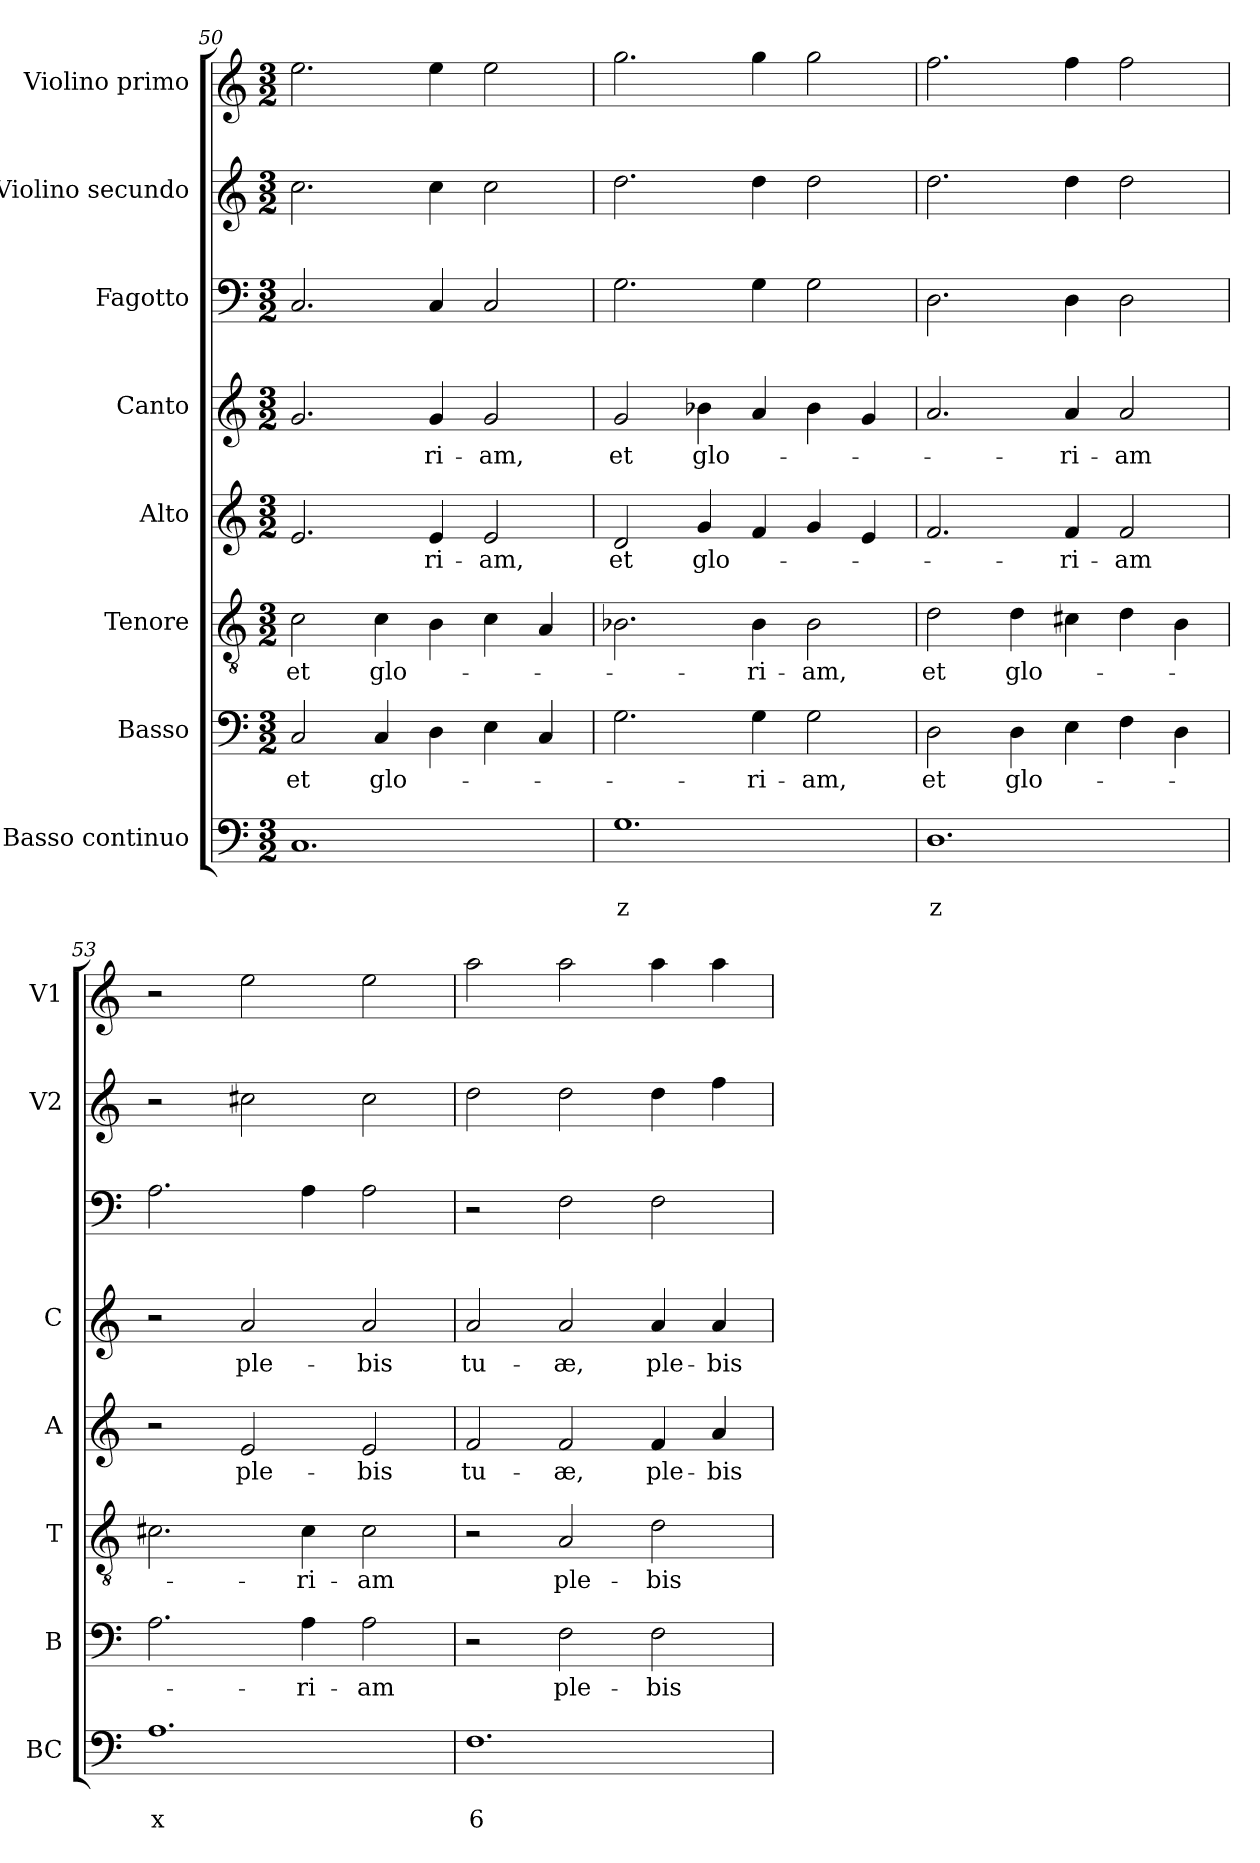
**kern	**text	**text	**kern	**text	**kern	**text	**kern	**text	**kern	**text	**kern	**kern	**kern
*part8	*part8	*part8	*part7	*part7	*part6	*part6	*part5	*part5	*part4	*part4	*part3	*part2	*part1
*staff8	*staff8	*staff8	*staff7	*staff7	*staff6	*staff6	*staff5	*staff5	*staff4	*staff4	*staff3	*staff2	*staff1
*I"Basso continuo	*	*	*I"Basso	*	*I"Tenore	*	*I"Alto	*	*I"Canto	*	*I"Fagotto	*I"Violino secundo	*I"Violino primo
*I'BC	*	*	*I'B	*	*I'T	*	*I'A	*	*I'C	*	*	*I'V2	*I'V1
!!LO:LB:g=z
*clefF4	*	*	*clefF4	*	*clefGv2	*	*clefG2	*	*clefG2	*	*clefF4	*clefG2	*clefG2
*k[]	*	*	*k[]	*	*k[]	*	*k[]	*	*k[]	*	*k[]	*k[]	*k[]
*C:	*	*	*C:	*	*C:	*	*C:	*	*C:	*	*C:	*C:	*C:
*M3/2	*	*	*M3/2	*	*M3/2	*	*M3/2	*	*M3/2	*	*M3/2	*M3/2	*M3/2
=50	=50	=50	=50	=50	=50	=50	=50	=50	=50	=50	=50	=50	=50
!	!	!	!	!LO:LY:b	!	!LO:LY:b	!	!	!	!	!	!	!
1.C	.	.	2C/	et	2c\	et	2.e/	.	2.g/	.	2.C/	2.cc\	2.ee\
!	!	!	!	!LO:LY:b	!	!LO:LY:b	!	!	!	!	!	!	!
.	.	.	4C/	glo-	4c\	glo-	.	.	.	.	.	.	.
!	!	!	!	!	!	!	!	!LO:LY:b	!	!LO:LY:b	!	!	!
.	.	.	4D\	.	4B\	.	4e/	-ri-	4g/	-ri-	4C/	4cc\	4ee\
!	!	!	!	!	!	!	!	!LO:LY:b	!	!LO:LY:b	!	!	!
.	.	.	4E\	.	4c\	.	2e/	-am,	2g/	-am,	2C/	2cc\	2ee\
.	.	.	4C/	.	4A/	.	.	.	.	.	.	.	.
=51	=51	=51	=51	=51	=51	=51	=51	=51	=51	=51	=51	=51	=51
!	!	!LO:LY:b	!	!	!	!	!	!LO:LY:b	!	!LO:LY:b	!	!	!
1.G	.	z	2.G\	.	2.B-X\	.	2d/	et	2g/	et	2.G\	2.dd\	2.gg\
!	!	!	!	!	!	!	!	!LO:LY:b	!	!LO:LY:b	!	!	!
.	.	.	.	.	.	.	4g/	glo-	4b-X\	glo-	.	.	.
!	!	!	!	!LO:LY:b	!	!LO:LY:b	!	!	!	!	!	!	!
.	.	.	4G\	-ri-	4B-\	-ri-	4f/	.	4a/	.	4G\	4dd\	4gg\
!	!	!	!	!LO:LY:b	!	!LO:LY:b	!	!	!	!	!	!	!
.	.	.	2G\	-am,	2B-\	-am,	4g/	.	4b-\	.	2G\	2dd\	2gg\
.	.	.	.	.	.	.	4e/	.	4g/	.	.	.	.
=52	=52	=52	=52	=52	=52	=52	=52	=52	=52	=52	=52	=52	=52
!	!	!LO:LY:b	!	!LO:LY:b	!	!LO:LY:b	!	!	!	!	!	!	!
1.D	.	z	2D\	et	2d\	et	2.f/	.	2.a/	.	2.D\	2.dd\	2.ff\
!	!	!	!	!LO:LY:b	!	!LO:LY:b	!	!	!	!	!	!	!
.	.	.	4D\	glo-	4d\	glo-	.	.	.	.	.	.	.
!	!	!	!	!	!	!	!	!LO:LY:b	!	!LO:LY:b	!	!	!
.	.	.	4E\	.	4c#X\	.	4f/	-ri-	4a/	-ri-	4D\	4dd\	4ff\
!	!	!	!	!	!	!	!	!LO:LY:b	!	!LO:LY:b	!	!	!
.	.	.	4F\	.	4d\	.	2f/	-am	2a/	-am	2D\	2dd\	2ff\
.	.	.	4D\	.	4B\	.	.	.	.	.	.	.	.
=53	=53	=53	=53	=53	=53	=53	=53	=53	=53	=53	=53	=53	=53
!	!	!LO:LY:b	!	!	!	!	!	!	!	!	!	!	!
1.A	.	x	2.A\	.	2.c#X\	.	2r	.	2r	.	2.A\	2r	2r
!	!	!	!	!	!	!	!	!LO:LY:b	!	!LO:LY:b	!	!	!
.	.	.	.	.	.	.	2e/	ple-	2a/	ple-	.	2cc#X\	2ee\
!	!	!	!	!LO:LY:b	!	!LO:LY:b	!	!	!	!	!	!	!
.	.	.	4A\	-ri-	4c#\	-ri-	.	.	.	.	4A\	.	.
!	!	!	!	!LO:LY:b	!	!LO:LY:b	!	!LO:LY:b	!	!LO:LY:b	!	!	!
.	.	.	2A\	-am	2c#\	-am	2e/	-bis	2a/	-bis	2A\	2cc#\	2ee\
=54	=54	=54	=54	=54	=54	=54	=54	=54	=54	=54	=54	=54	=54
!	!	!LO:LY:b	!	!	!	!	!	!LO:LY:b	!	!LO:LY:b	!	!	!
1.F	.	6	2r	.	2r	.	2f/	tu-	2a/	tu-	2r	2dd\	2aa\
!	!	!	!	!LO:LY:b	!	!LO:LY:b	!	!LO:LY:b	!	!LO:LY:b	!	!	!
.	.	.	2F\	ple-	2A/	ple-	2f/	-æ,	2a/	-æ,	2F\	2dd\	2aa\
!	!	!	!	!LO:LY:b	!	!LO:LY:b	!	!LO:LY:b	!	!LO:LY:b	!	!	!
.	.	.	2F\	-bis	2d\	-bis	4f/	ple-	4a/	ple-	2F\	4dd\	4aa\
!	!	!	!	!	!	!	!	!LO:LY:b	!	!LO:LY:b	!	!	!
.	.	.	.	.	.	.	4a/	-bis	4a/	-bis	.	4ff\	4aa\
=	=	=	=	=	=	=	=	=	=	=	=	=	=
*-	*-	*-	*-	*-	*-	*-	*-	*-	*-	*-	*-	*-	*-
